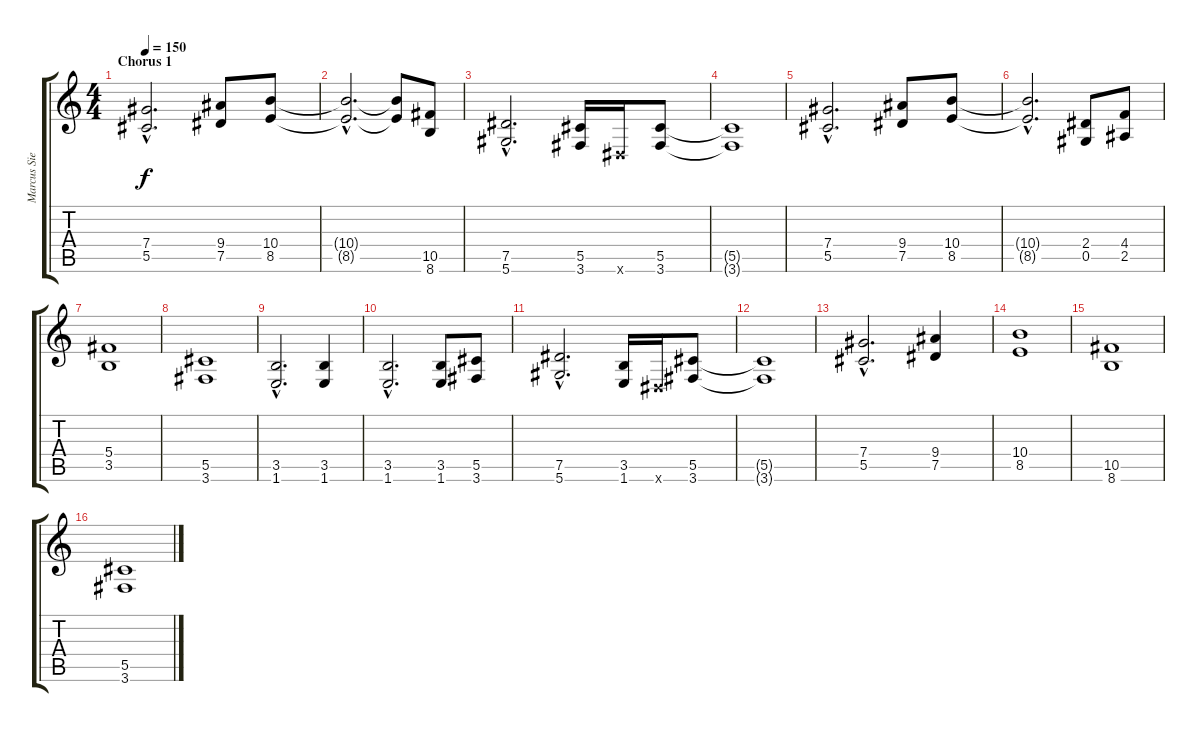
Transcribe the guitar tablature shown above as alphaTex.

\track ("Marcus Siepen" "Marcus Sie") {instrument distortionguitar}
\staff {score tabs}
\tuning (Eb4 Bb3 Gb3 Db3 Ab2 Eb2) {hide}
\ts (4 4)
\section ("" "Chorus 1")
\tempo 150
\clef g2
\ks c
(7.4{hac} 5.5{hac}).2{d dy f} (9.4 7.5).8 (10.4 8.5).8 |
(10.4{hac t} 8.5{hac t}).2{d} (10.4{t} 8.5{t}).8 (10.5 8.6).8 |
(7.5{hac} 5.6{hac}).2{d} (5.5 3.6).16 0.6{x}.16 (5.5 3.6).8 |
(5.5{t} 3.6{t}).1 |
(7.4{hac} 5.5{hac}).2{d} (9.4 7.5).8 (10.4 8.5).8 |
(10.4{hac t} 8.5{hac t}).2{d} (2.4 0.5).8 (4.4 2.5).8 |
(5.4 3.5).1 |
(5.5 3.6).1 |
(3.5{hac} 1.6{hac}).2{d} (3.5 1.6).4 |
(3.5{hac} 1.6{hac}).2{d} (3.5 1.6).8 (5.5 3.6).8 |
(7.5{hac} 5.6{hac}).2{d} (3.5 1.6).16 0.6{x}.16 (5.5 3.6).8 |
(5.5{t} 3.6{t}).1 |
(7.4{hac} 5.5{hac}).2{d} (9.4 7.5).4 |
(10.4 8.5).1 |
(10.5 8.6).1 |
(5.5 3.6).1
